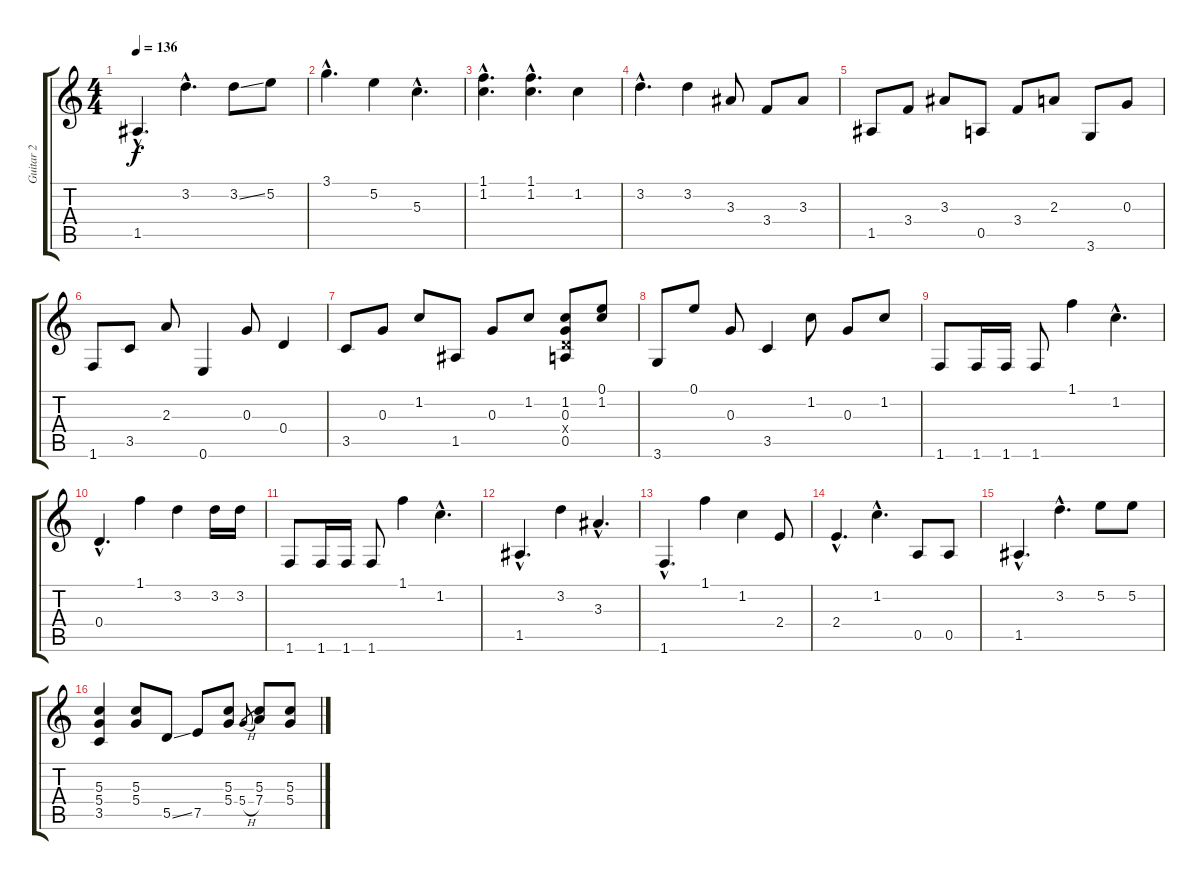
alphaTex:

\track ("Guitar 2" "Guitar 2") {instrument electricguitarclean}
\staff {score tabs}
\tuning (E4 B3 G3 D3 A2 E2) {hide}
\ts (4 4)
\tempo 136
\clef g2
\ks c
1.5{hac}.4{d dy f} 3.2{hac}.4{d} 3.2{ss}.8 5.2.8 |
3.1{hac}.4{d} 5.2.4 5.3{hac}.4{d} |
(1.1{hac} 1.2{hac}).4{d} (1.1{hac} 1.2{hac}).4{d} 1.2.4 |
3.2{hac}.4{d} 3.2.4 3.3.8 3.4.8 3.3.8 |
1.5.8 3.4.8 3.3.8 0.5.8 3.4.8 2.3.8 3.6.8 0.3.8 |
1.6.8 3.5.8 2.3.8 0.6.4 0.3.8 0.4.4 |
3.5.8 0.3.8 1.2.8 1.5.8 0.3.8 1.2.8 (1.2 0.3 0.4{x} 0.5).8 (0.1 1.2).8 |
3.6.8 0.1.8 0.3.8 3.5.4 1.2.8 0.3.8 1.2.8 |
1.6.8 1.6.16 1.6.16 1.6.8 1.1.4 1.2{hac}.4{d} |
0.4{hac}.4{d} 1.1.4 3.2.4 3.2.16 3.2.16 |
1.6.8 1.6.16 1.6.16 1.6.8 1.1.4 1.2{hac}.4{d} |
1.5{hac}.4{d} 3.2.4 3.3{hac}.4{d} |
1.6{hac}.4{d} 1.1.4 1.2.4 2.4.8 |
2.4{hac}.4{d} 1.2{hac}.4{d} 0.5.8 0.5.8 |
1.5{hac}.4{d} 3.2{hac}.4{d} 5.2.8 5.2.8 |
(5.3 5.4 3.5).4 (5.3 5.4).8 5.5{ss}.8 7.5.8 (5.3 5.4).8 5.4{h}.8{gr} (5.3 7.4).8 (5.3 5.4).8
